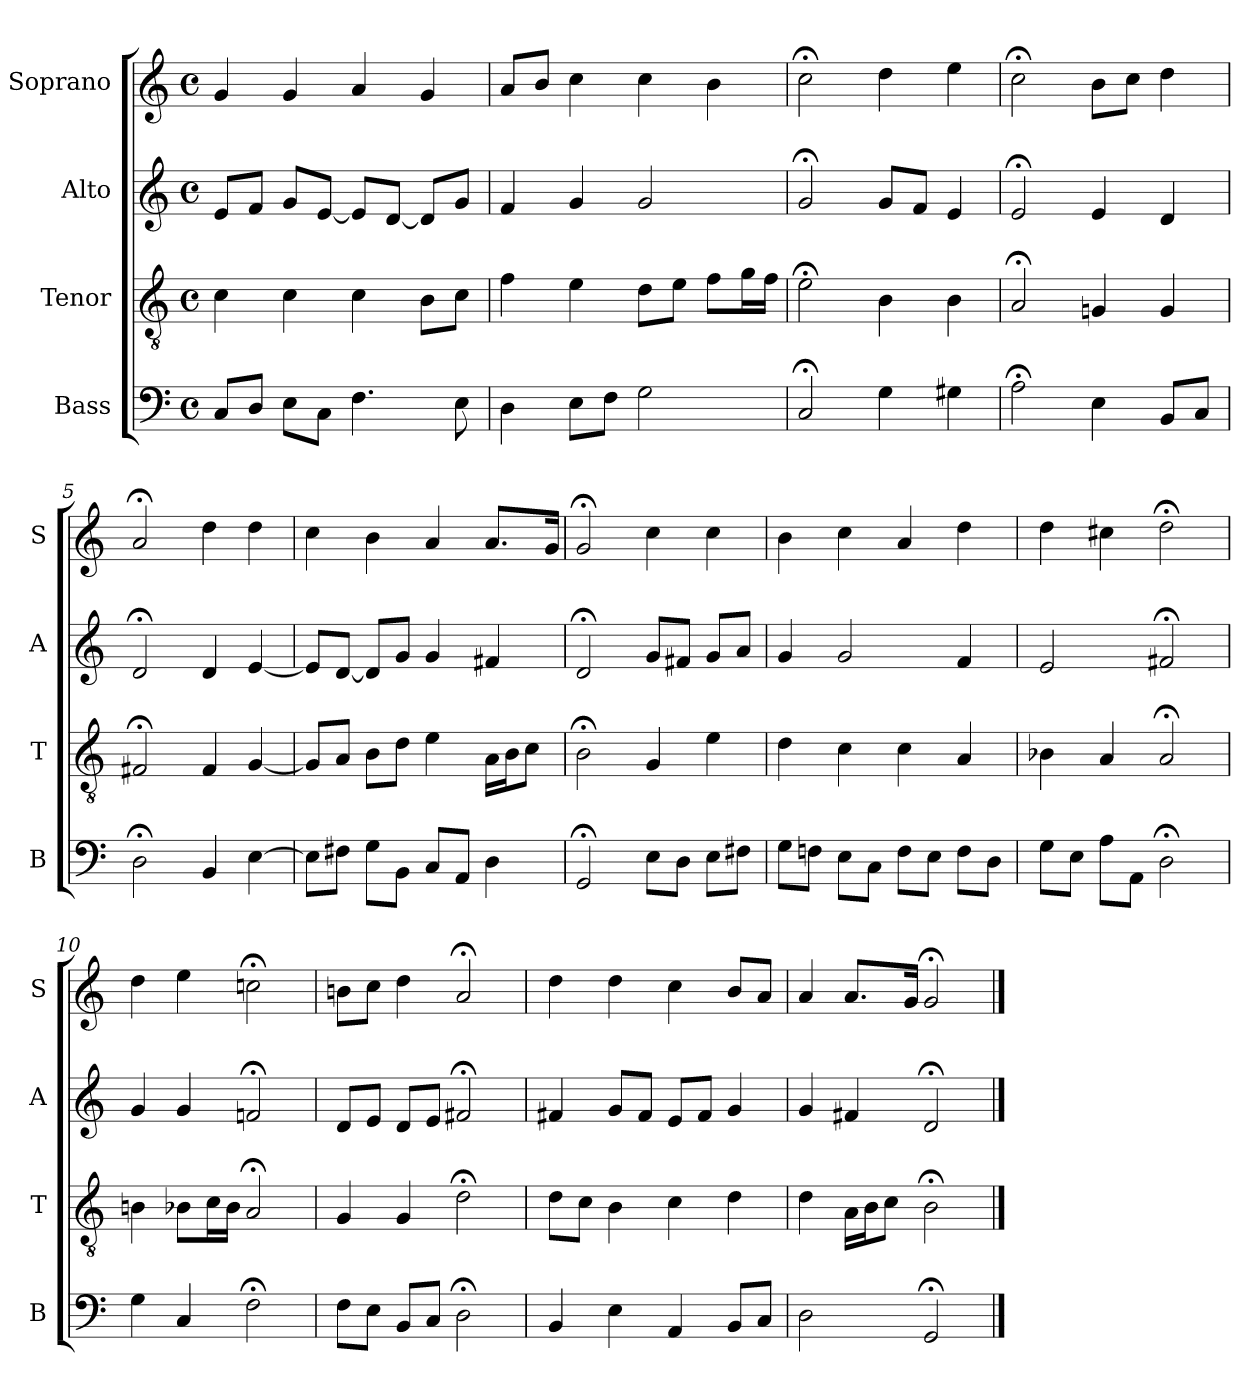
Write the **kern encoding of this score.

**kern	**kern	**kern	**kern
*part4	*part3	*part2	*part1
*staff4	*staff3	*staff2	*staff1
*I"Bass	*I"Tenor	*I"Alto	*I"Soprano
*I'B	*I'T	*I'A	*I'S
*clefF4	*clefGv2	*clefG2	*clefG2
*k[]	*k[]	*k[]	*k[]
*G:mix	*G:mix	*G:mix	*G:mix
*M4/4	*M4/4	*M4/4	*M4/4
*met(c)	*met(c)	*met(c)	*met(c)
*MM100	*MM100	*MM100	*MM100
=1	=1	=1	=1
8CL	4c	8eL	4g
8DJ	.	8fJ	.
8EL	4c	8gL	4g
8CJ	.	[8eJ	.
4.F	4c	8eL]	4a
.	.	[8dJ	.
.	8BL	8dL]	4g
8E	8cJ	8gJ	.
=2	=2	=2	=2
4D	4f	4f	8aL
.	.	.	8bJ
8EL	4e	4g	4cc
8FJ	.	.	.
2G	8dL	2g	4cc
.	8eJ	.	.
.	8fL	.	4b
.	16gL	.	.
.	16fJJ	.	.
=3	=3	=3	=3
2C;<	2e;<	2g;<	2cc;<
4G	4B	8gL	4dd
.	.	8fJ	.
4G#X	4B	4e	4ee
=4	=4	=4	=4
2A;<	2A;<	2e;<	2cc;<
4E	4Gn	4e	8bL
.	.	.	8ccJ
8BBL	4G	4d	4dd
8CJ	.	.	.
=5	=5	=5	=5
2D;<	2F#X;<	2d;<	2a;<
4BB	4F#	4d	4dd
[4E	[4G	[4e	4dd
=6	=6	=6	=6
8EL]	8GL]	8eL]	4cc
8F#XJ	8AJ	[8dJ	.
8GL	8BL	8dL]	4b
8BBJ	8dJ	8gJ	.
8CL	4e	4g	4a
8AAJ	.	.	.
4D	16ALL	4f#X	8.aL
.	16BJ	.	.
.	8cJ	.	.
.	.	.	16gJk
=7	=7	=7	=7
2GG;<	2B;<	2d;<	2g;<
8EL	4Gi	8gL	4cc
8DiJ	.	8f#XJ	.
8EiL	4ei	8gL	4cc
8F#XJ	.	8aJ	.
=8	=8	=8	=8
8GL	4d	4g	4b
8FnJ	.	.	.
8EL	4c	2g	4cc
8CJ	.	.	.
8FL	4c	.	4a
8EJ	.	.	.
8FL	4A	4f	4dd
8DJ	.	.	.
=9	=9	=9	=9
8GL	4B-X	2e	4dd
8EJ	.	.	.
8AL	4A	.	4cc#X
8AAJ	.	.	.
2D;<	2A;<	2f#X;<	2dd;<
=10	=10	=10	=10
4G	4Bn	4g	4dd
4C	8B-XL	4g	4ee
.	16cL	.	.
.	16B-JJ	.	.
2F;<	2A;<	2fn;<	2ccn;<
=11	=11	=11	=11
8FL	4G	8dL	8bnL
8EJ	.	8eJ	8ccJ
8BBL	4Gi	8dL	4dd
8CiJ	.	8eJ	.
2D;<i	2d;<i	2f#X;<	2a;<
=12	=12	=12	=12
4BB	8dL	4f#X	4dd
.	8cJ	.	.
4E	4B	8gL	4dd
.	.	8f#J	.
4AA	4c	8eL	4cc
.	.	8f#J	.
8BBL	4d	4g	8bL
8CJ	.	.	8aJ
=13	=13	=13	=13
2D	4d	4g	4a
.	16ALL	4f#X	8.aL
.	16BJ	.	.
.	8cJ	.	.
.	.	.	16gJk
2GG;<	2B;<	2d;<	2g;<
==	==	==	==
*-	*-	*-	*-
